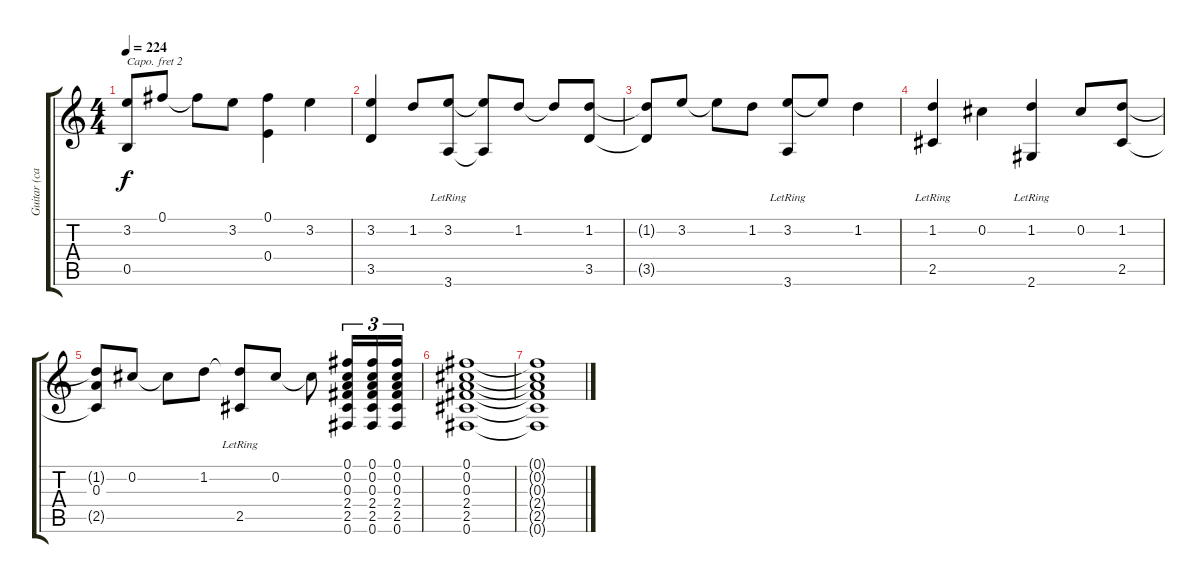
\track ("Guitar (capo @ 2)" "Guitar (ca") {instrument acousticguitarnylon}
\staff {score tabs}
\capo 2
\tuning (E4 B3 G3 D3 A2 E2) {hide}
\ts (4 4)
\tempo 224
\clef g2
\ks c
(3.2{t} 0.5).8{dy f} 0.1.8 0.1{t}.8 3.2.8 (0.1 0.4).4 3.2.4 |
(3.2 3.5).4{volume 9} 1.2.8 (3.2 3.6{lr}).8 (3.2{t} 3.6{t}).8 1.2.8 1.2{t}.8 (1.2 3.5).8 |
(1.2{t} 3.5{t}).8 3.2.8 3.2{t}.8 1.2.8 (3.2 3.6{lr}).8 3.2{t}.8 1.2.4 |
(1.2 2.5{lr}).4{volume 8} 0.2.4 (1.2 2.6{lr}).4 0.2.8 (1.2 2.5).8 |
(1.2{t} 0.3 2.5{t}).8 0.2.8 0.2{t}.8 1.2.8 (1.2{t} 2.5{lr}).8 0.2.8 0.2{t}.8 (0.1 0.2 0.3 2.4 2.5 0.6).16{tu (3 2) volume 7} (0.1 0.2 0.3 2.4 2.5 0.6).16{tu (3 2)} (0.1 0.2 0.3 2.4 2.5 0.6).16{tu (3 2)} |
(0.1 0.2 0.3 2.4 2.5 0.6).1 |
(0.1{t} 0.2{t} 0.3{t} 2.4{t} 2.5{t} 0.6{t}).1
